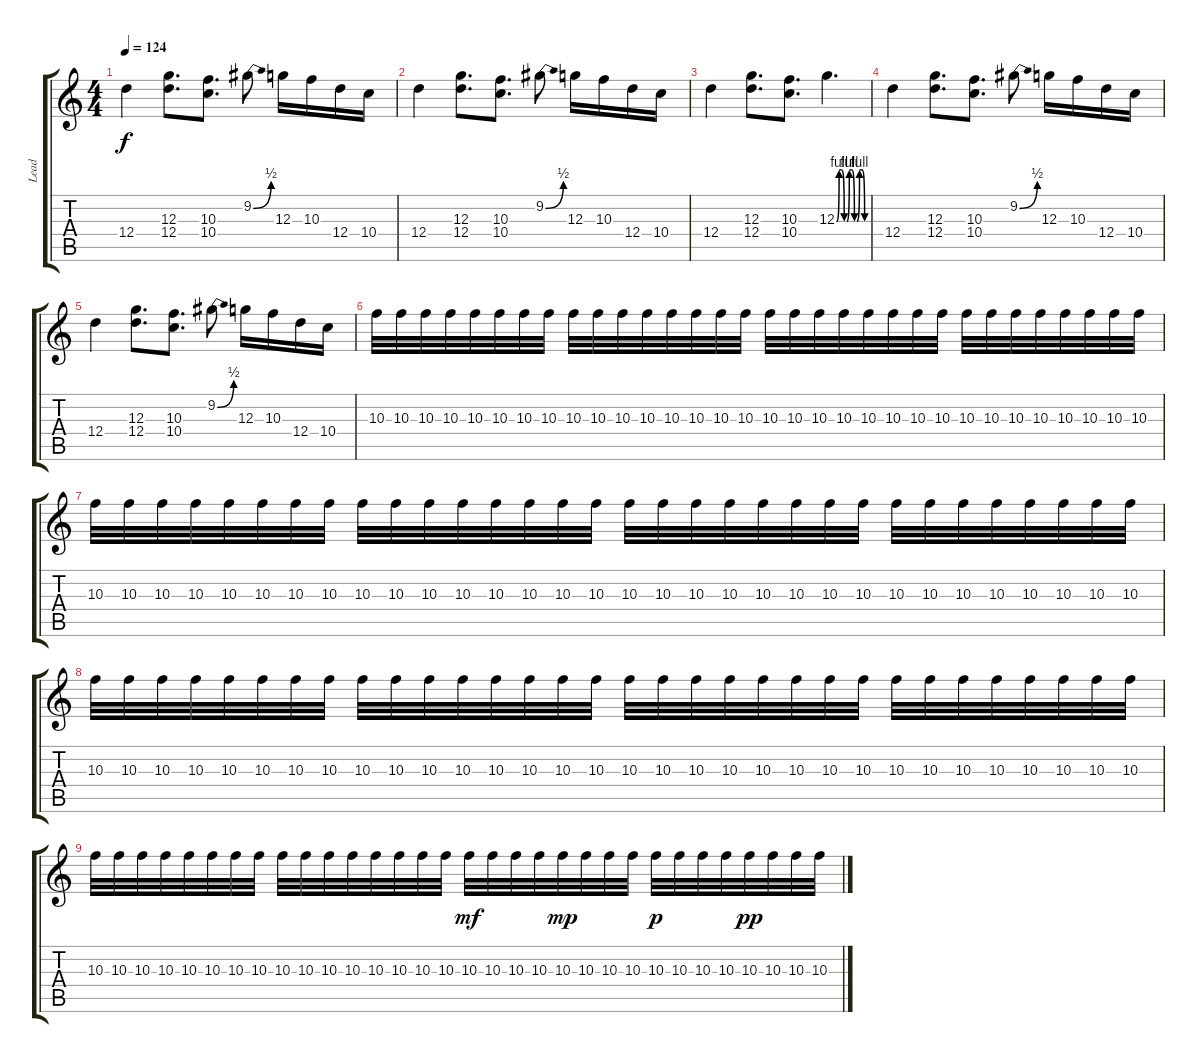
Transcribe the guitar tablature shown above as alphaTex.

\track ("Lead" "Lead") {instrument overdrivenguitar}
\staff {score tabs}
\tuning (E4 B3 G3 D3 A2 D2) {hide}
\ts (4 4)
\tempo 124
\clef g2
\ks c
12.4.4{dy f} (12.3 12.4).8{d} (10.3 10.4).8{d} 9.2{be (bend 0 0 60 2)}.8 12.3.16 10.3.16 12.4.16 10.4.16 |
12.4.4 (12.3 12.4).8{d} (10.3 10.4).8{d} 9.2{be (bend 0 0 60 2)}.8 12.3.16 10.3.16 12.4.16 10.4.16 |
12.4.4 (12.3 12.4).8{d} (10.3 10.4).8{d} 12.3{be (custom 0 0 5 4 10 4 15 0 20 0 25 4 30 4 35 0 40 0 45 4 50 4 55 0 60 0)}.4{d} |
12.4.4 (12.3 12.4).8{d} (10.3 10.4).8{d} 9.2{be (bend 0 0 60 2)}.8 12.3.16 10.3.16 12.4.16 10.4.16 |
12.4.4 (12.3 12.4).8{d} (10.3 10.4).8{d} 9.2{be (bend 0 0 60 2)}.8 12.3.16 10.3.16 12.4.16 10.4.16 |
10.3.32 10.3.32 10.3.32 10.3.32 10.3.32 10.3.32 10.3.32 10.3.32 10.3.32 10.3.32 10.3.32 10.3.32 10.3.32 10.3.32 10.3.32 10.3.32 10.3.32 10.3.32 10.3.32 10.3.32 10.3.32 10.3.32 10.3.32 10.3.32 10.3.32 10.3.32 10.3.32 10.3.32 10.3.32 10.3.32 10.3.32 10.3.32 |
10.3.32 10.3.32 10.3.32 10.3.32 10.3.32 10.3.32 10.3.32 10.3.32 10.3.32 10.3.32 10.3.32 10.3.32 10.3.32 10.3.32 10.3.32 10.3.32 10.3.32 10.3.32 10.3.32 10.3.32 10.3.32 10.3.32 10.3.32 10.3.32 10.3.32 10.3.32 10.3.32 10.3.32 10.3.32 10.3.32 10.3.32 10.3.32 |
10.3.32 10.3.32 10.3.32 10.3.32 10.3.32 10.3.32 10.3.32 10.3.32 10.3.32 10.3.32 10.3.32 10.3.32 10.3.32 10.3.32 10.3.32 10.3.32 10.3.32 10.3.32 10.3.32 10.3.32 10.3.32 10.3.32 10.3.32 10.3.32 10.3.32 10.3.32 10.3.32 10.3.32 10.3.32 10.3.32 10.3.32 10.3.32 |
10.3.32 10.3.32 10.3.32 10.3.32 10.3.32 10.3.32 10.3.32 10.3.32 10.3.32 10.3.32 10.3.32 10.3.32 10.3.32 10.3.32 10.3.32 10.3.32 10.3.32{dy mf} 10.3.32 10.3.32 10.3.32 10.3.32{dy mp} 10.3.32 10.3.32 10.3.32 10.3.32{dy p} 10.3.32 10.3.32 10.3.32 10.3.32{dy pp} 10.3.32 10.3.32 10.3.32
